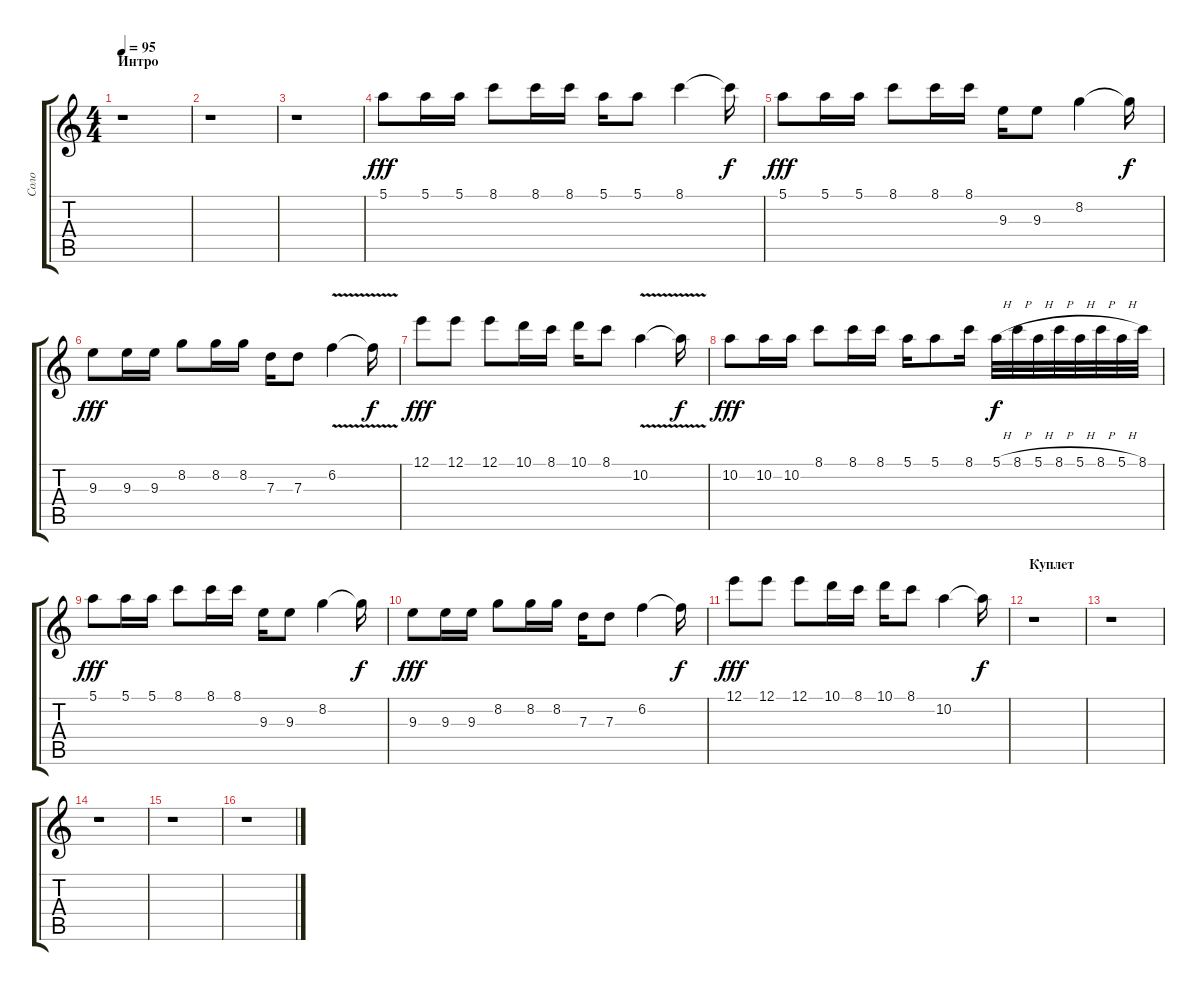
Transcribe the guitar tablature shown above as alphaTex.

\track ("Соло" "Соло") {instrument overdrivenguitar}
\staff {score tabs}
\tuning (E4 B3 G3 D3 A2 E2) {hide}
\ts (4 4)
\section ("" "Интро")
\tempo 95
\clef g2
\ks c
r.1{dy fff instrument overdrivenguitar} |
r.1 |
r.1 |
5.1.8 5.1.16 5.1.16 8.1.8 8.1.16 8.1.16 5.1.16 5.1.8 8.1.4 8.1{t}.16{dy f} |
5.1.8{dy fff} 5.1.16 5.1.16 8.1.8 8.1.16 8.1.16 9.3.16 9.3.8 8.2.4 8.2{t}.16{dy f} |
9.3.8{dy fff} 9.3.16 9.3.16 8.2.8 8.2.16 8.2.16 7.3.16 7.3.8 6.2{v}.4 6.2{t}.16{dy f} |
12.1.8{dy fff} 12.1.8 12.1.8 10.1.16 8.1.16 10.1.16 8.1.8 10.2{v}.4 10.2{t}.16{dy f} |
10.2.8{dy fff} 10.2.16 10.2.16 8.1.8 8.1.16 8.1.16 5.1.16 5.1.8 8.1.16 5.1{h}.32{dy f} 8.1{h}.32 5.1{h}.32 8.1{h}.32 5.1{h}.32 8.1{h}.32 5.1{h}.32 8.1.32 |
5.1.8{dy fff} 5.1.16 5.1.16 8.1.8 8.1.16 8.1.16 9.3.16 9.3.8 8.2.4 8.2{t}.16{dy f} |
9.3.8{dy fff} 9.3.16 9.3.16 8.2.8 8.2.16 8.2.16 7.3.16 7.3.8 6.2.4 6.2{t}.16{dy f} |
12.1.8{dy fff} 12.1.8 12.1.8 10.1.16 8.1.16 10.1.16 8.1.8 10.2.4 10.2{t}.16{dy f} |
\section ("" "Куплет")
r.1 |
r.1 |
r.1 |
r.1 |
r.1
